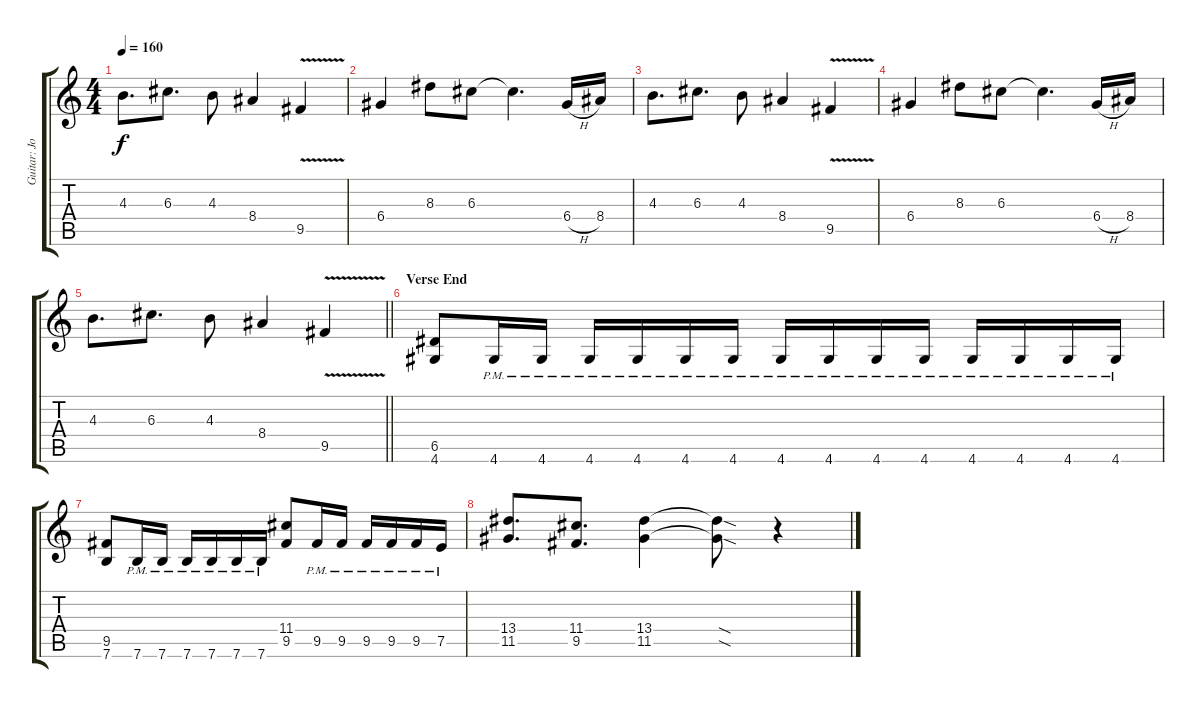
\track ("Guitar: Jonny Nesta" "Guitar: Jo") {instrument distortionguitar}
\staff {score tabs}
\tuning (E4 B3 G3 D3 A2 E2) {hide}
\ts (4 4)
\tempo 160
\clef g2
\ks c
4.3.8{d dy f} 6.3.8{d} 4.3.8 8.4.4 9.5{v}.4 |
6.4.4 8.3.8 6.3.8 6.3{t}.4{d} 6.4{h}.16 8.4.16 |
4.3.8{d} 6.3.8{d} 4.3.8 8.4.4 9.5{v}.4 |
6.4.4 8.3.8 6.3.8 6.3{t}.4{d} 6.4{h}.16 8.4.16 |
\barLineRight lightlight
4.3.8{d} 6.3.8{d} 4.3.8 8.4.4 9.5{v}.4 |
\section ("" "Verse End")
(6.5 4.6).8 4.6{pm}.16 4.6{pm}.16 4.6{pm}.16 4.6{pm}.16 4.6{pm}.16 4.6{pm}.16 4.6{pm}.16 4.6{pm}.16 4.6{pm}.16 4.6{pm}.16 4.6{pm}.16 4.6{pm}.16 4.6{pm}.16 4.6{pm}.16 |
(9.5 7.6).8 7.6{pm}.16 7.6{pm}.16 7.6{pm}.16 7.6{pm}.16 7.6{pm}.16 7.6{pm}.16 (11.4 9.5).8 9.5{pm}.16 9.5{pm}.16 9.5{pm}.16 9.5{pm}.16 9.5{pm}.16 7.5{pm}.16 |
(13.4 11.5).8{d} (11.4 9.5).8{d} (13.4 11.5).4 (13.4{sod t} 11.5{sod t}).8 r.4
